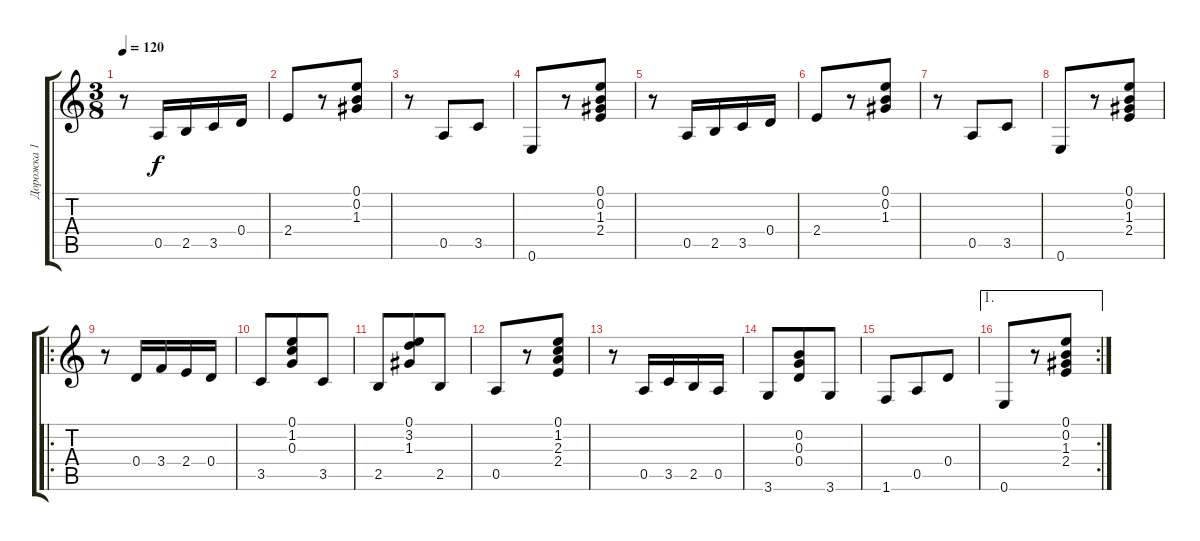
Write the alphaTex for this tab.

\track ("Дорожка 1" "Дорожка 1") {instrument acousticguitarnylon}
\staff {score tabs}
\tuning (E4 B3 G3 D3 A2 E2) {hide}
\ts (3 8)
\tempo 120
\clef g2
\ks c
r.8{dy f} 0.5.16 2.5.16 3.5.16 0.4.16 |
2.4.8 r.8 (0.1 0.2 1.3).8 |
r.8 0.5.8 3.5.8 |
0.6.8 r.8 (0.1 0.2 1.3 2.4).8 |
r.8 0.5.16 2.5.16 3.5.16 0.4.16 |
2.4.8 r.8 (0.1 0.2 1.3).8 |
r.8 0.5.8 3.5.8 |
0.6.8 r.8 (0.1 0.2 1.3 2.4).8 |
\ro
r.8 0.4.16 3.4.16 2.4.16 0.4.16 |
3.5.8 (0.1 1.2 0.3).8 3.5.8 |
2.5.8 (0.1 3.2 1.3).8 2.5.8 |
0.5.8 r.8 (0.1 1.2 2.3 2.4).8 |
r.8 0.5.16 3.5.16 2.5.16 0.5.16 |
3.6.8 (0.2 0.3 0.4).8 3.6.8 |
1.6.8 0.5.8 0.4.8 |
\ae 1
\rc 2
0.6.8 r.8 (0.1 0.2 1.3 2.4).8
